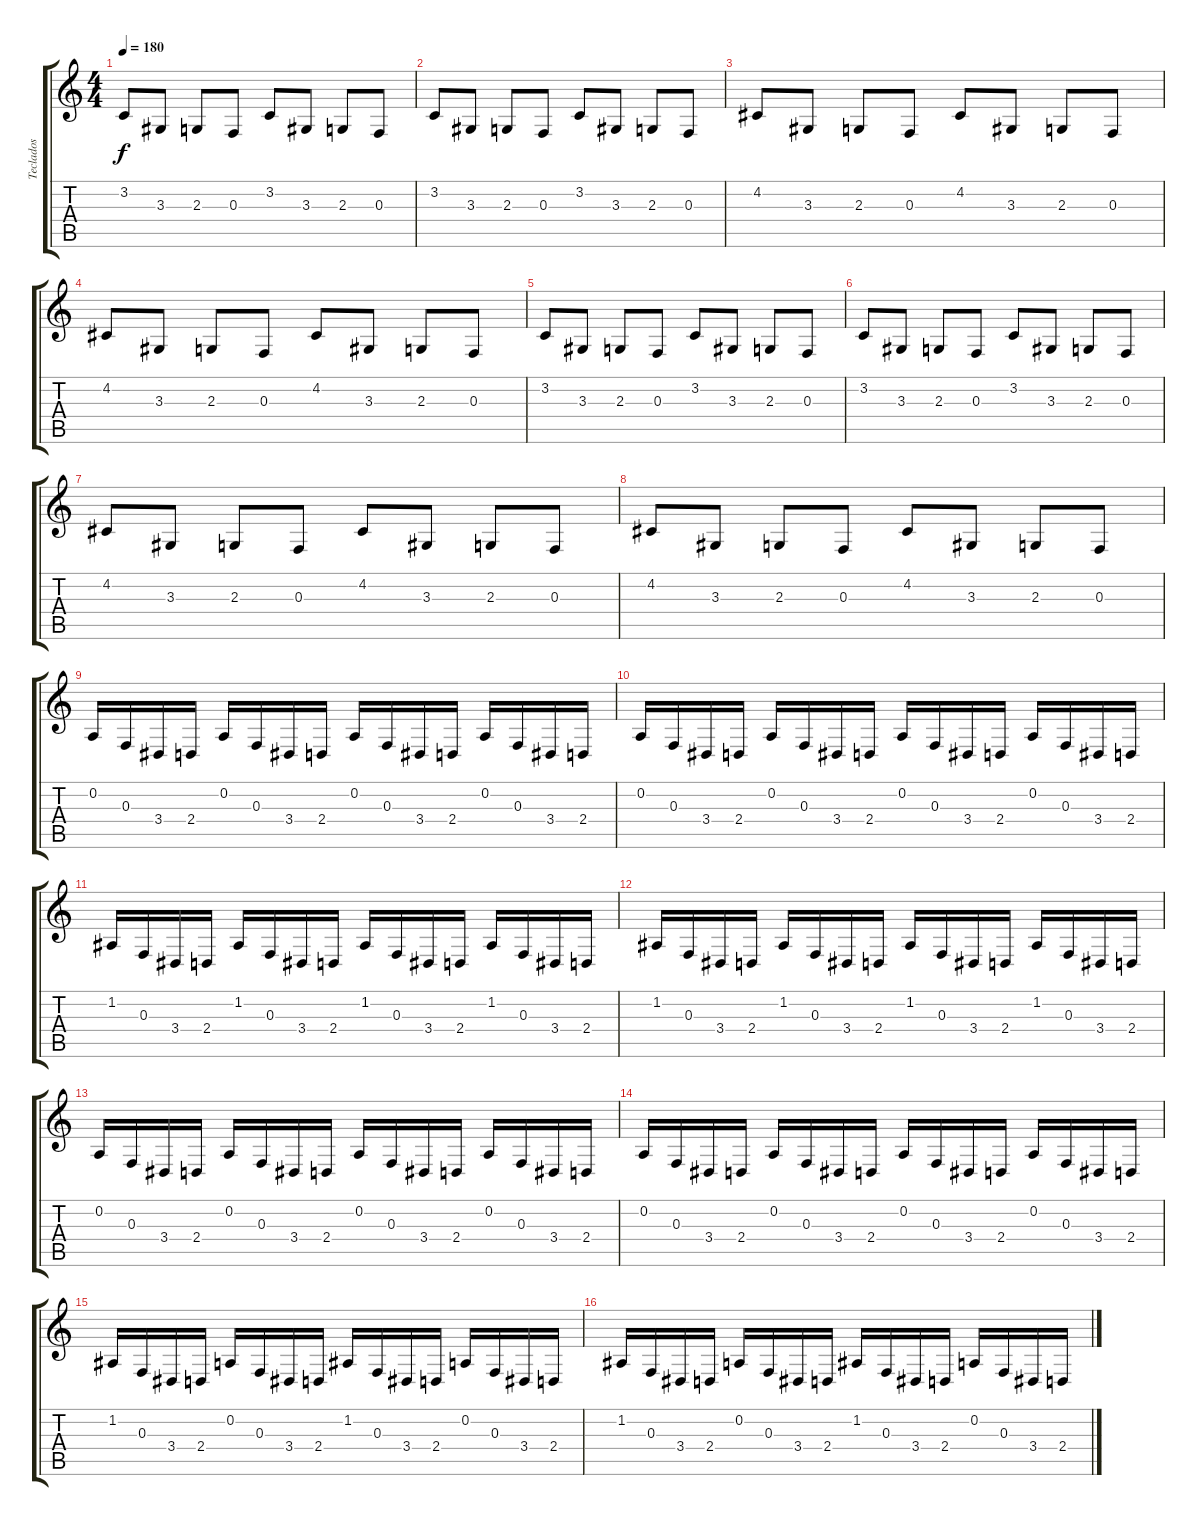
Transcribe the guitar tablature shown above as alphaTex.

\track ("Teclados" "Teclados") {instrument acousticgrandpiano}
\staff {score tabs}
\tuning (D4 A3 F3 C3 G2 D2) {hide}
\ts (4 4)
\tempo 180
\clef g2
\ks c
3.2.8{dy f} 3.3.8 2.3.8 0.3.8 3.2.8 3.3.8 2.3.8 0.3.8 |
3.2.8 3.3.8 2.3.8 0.3.8 3.2.8 3.3.8 2.3.8 0.3.8 |
4.2.8 3.3.8 2.3.8 0.3.8 4.2.8 3.3.8 2.3.8 0.3.8 |
4.2.8 3.3.8 2.3.8 0.3.8 4.2.8 3.3.8 2.3.8 0.3.8 |
3.2.8 3.3.8 2.3.8 0.3.8 3.2.8 3.3.8 2.3.8 0.3.8 |
3.2.8 3.3.8 2.3.8 0.3.8 3.2.8 3.3.8 2.3.8 0.3.8 |
4.2.8 3.3.8 2.3.8 0.3.8 4.2.8 3.3.8 2.3.8 0.3.8 |
4.2.8 3.3.8 2.3.8 0.3.8 4.2.8 3.3.8 2.3.8 0.3.8 |
0.2.16 0.3.16 3.4.16 2.4.16 0.2.16 0.3.16 3.4.16 2.4.16 0.2.16 0.3.16 3.4.16 2.4.16 0.2.16 0.3.16 3.4.16 2.4.16 |
0.2.16 0.3.16 3.4.16 2.4.16 0.2.16 0.3.16 3.4.16 2.4.16 0.2.16 0.3.16 3.4.16 2.4.16 0.2.16 0.3.16 3.4.16 2.4.16 |
1.2.16 0.3.16 3.4.16 2.4.16 1.2.16 0.3.16 3.4.16 2.4.16 1.2.16 0.3.16 3.4.16 2.4.16 1.2.16 0.3.16 3.4.16 2.4.16 |
1.2.16 0.3.16 3.4.16 2.4.16 1.2.16 0.3.16 3.4.16 2.4.16 1.2.16 0.3.16 3.4.16 2.4.16 1.2.16 0.3.16 3.4.16 2.4.16 |
0.2.16 0.3.16 3.4.16 2.4.16 0.2.16 0.3.16 3.4.16 2.4.16 0.2.16 0.3.16 3.4.16 2.4.16 0.2.16 0.3.16 3.4.16 2.4.16 |
0.2.16 0.3.16 3.4.16 2.4.16 0.2.16 0.3.16 3.4.16 2.4.16 0.2.16 0.3.16 3.4.16 2.4.16 0.2.16 0.3.16 3.4.16 2.4.16 |
1.2.16 0.3.16 3.4.16 2.4.16 0.2.16 0.3.16 3.4.16 2.4.16 1.2.16 0.3.16 3.4.16 2.4.16 0.2.16 0.3.16 3.4.16 2.4.16 |
1.2.16 0.3.16 3.4.16 2.4.16 0.2.16 0.3.16 3.4.16 2.4.16 1.2.16 0.3.16 3.4.16 2.4.16 0.2.16 0.3.16 3.4.16 2.4.16
